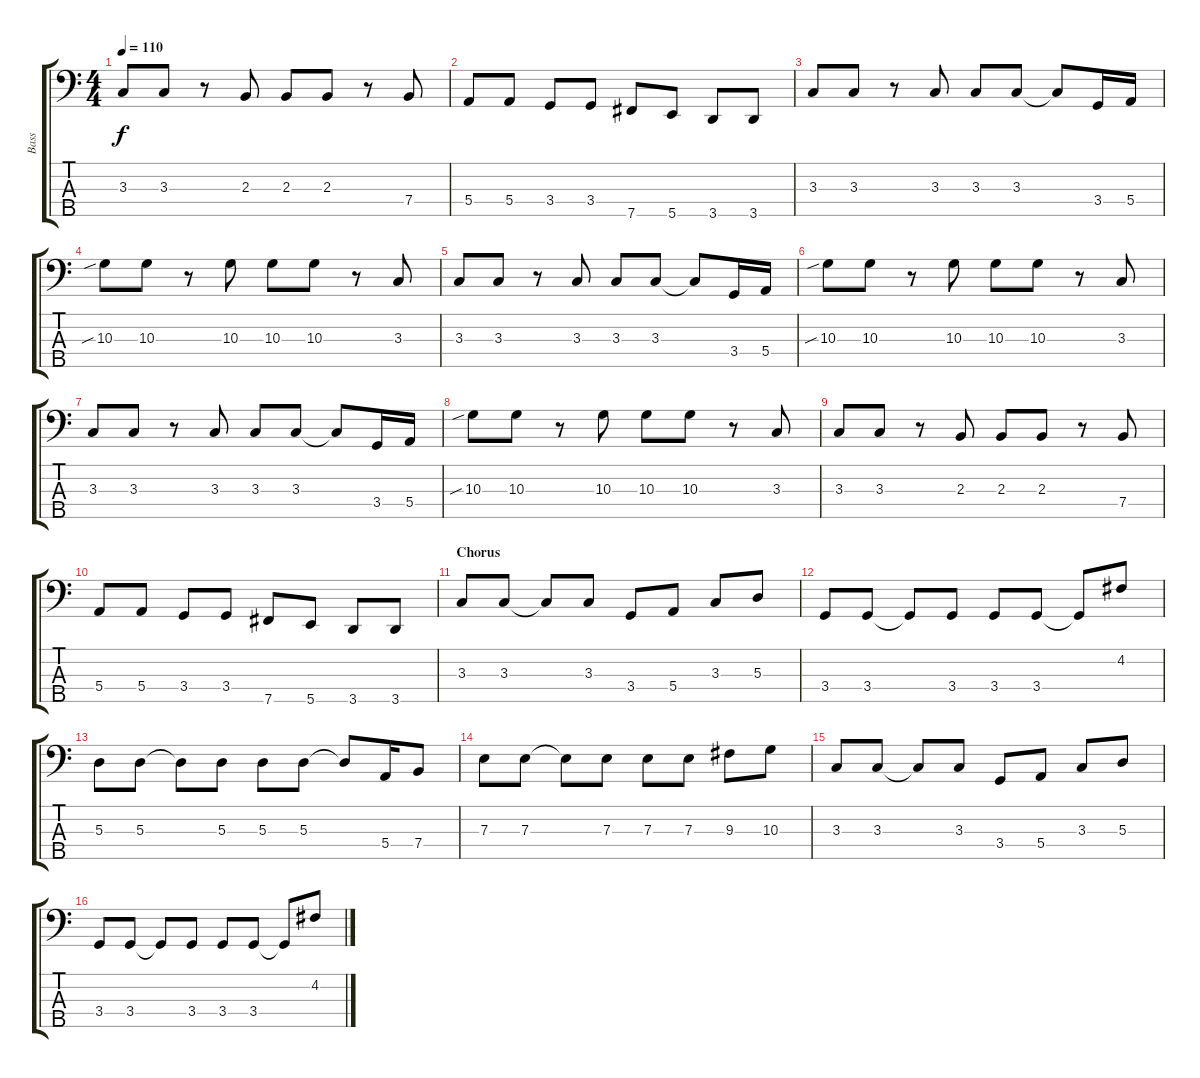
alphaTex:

\track ("Bass" "Bass") {instrument electricbassfinger}
\staff {score tabs}
\tuning (G2 D2 A1 E1 B0) {hide}
\ts (4 4)
\tempo 110
\clef f4
\ks c
3.3.8{dy f} 3.3.8 r.8 2.3.8 2.3.8 2.3.8 r.8 7.4.8 |
5.4.8 5.4.8 3.4.8 3.4.8 7.5.8 5.5.8 3.5.8 3.5.8 |
3.3.8 3.3.8 r.8 3.3.8 3.3.8 3.3.8 3.3{t}.8 3.4.16 5.4.16 |
10.3{sib}.8 10.3.8 r.8 10.3.8 10.3.8 10.3.8 r.8 3.3.8 |
3.3.8 3.3.8 r.8 3.3.8 3.3.8 3.3.8 3.3{t}.8 3.4.16 5.4.16 |
10.3{sib}.8 10.3.8 r.8 10.3.8 10.3.8 10.3.8 r.8 3.3.8 |
3.3.8 3.3.8 r.8 3.3.8 3.3.8 3.3.8 3.3{t}.8 3.4.16 5.4.16 |
10.3{sib}.8 10.3.8 r.8 10.3.8 10.3.8 10.3.8 r.8 3.3.8 |
3.3.8 3.3.8 r.8 2.3.8 2.3.8 2.3.8 r.8 7.4.8 |
5.4.8 5.4.8 3.4.8 3.4.8 7.5.8 5.5.8 3.5.8 3.5.8 |
\section ("" "Chorus")
3.3.8 3.3.8 3.3{t}.8 3.3.8 3.4.8 5.4.8 3.3.8 5.3.8 |
3.4.8 3.4.8 3.4{t}.8 3.4.8 3.4.8 3.4.8 3.4{t}.8 4.2.8 |
5.3.8 5.3.8 5.3{t}.8 5.3.8 5.3.8 5.3.8 5.3{t}.8 5.4.16 7.4.8 |
7.3.8 7.3.8 7.3{t}.8 7.3.8 7.3.8 7.3.8 9.3.8 10.3.8 |
3.3.8 3.3.8 3.3{t}.8 3.3.8 3.4.8 5.4.8 3.3.8 5.3.8 |
3.4.8 3.4.8 3.4{t}.8 3.4.8 3.4.8 3.4.8 3.4{t}.8 4.2.8
